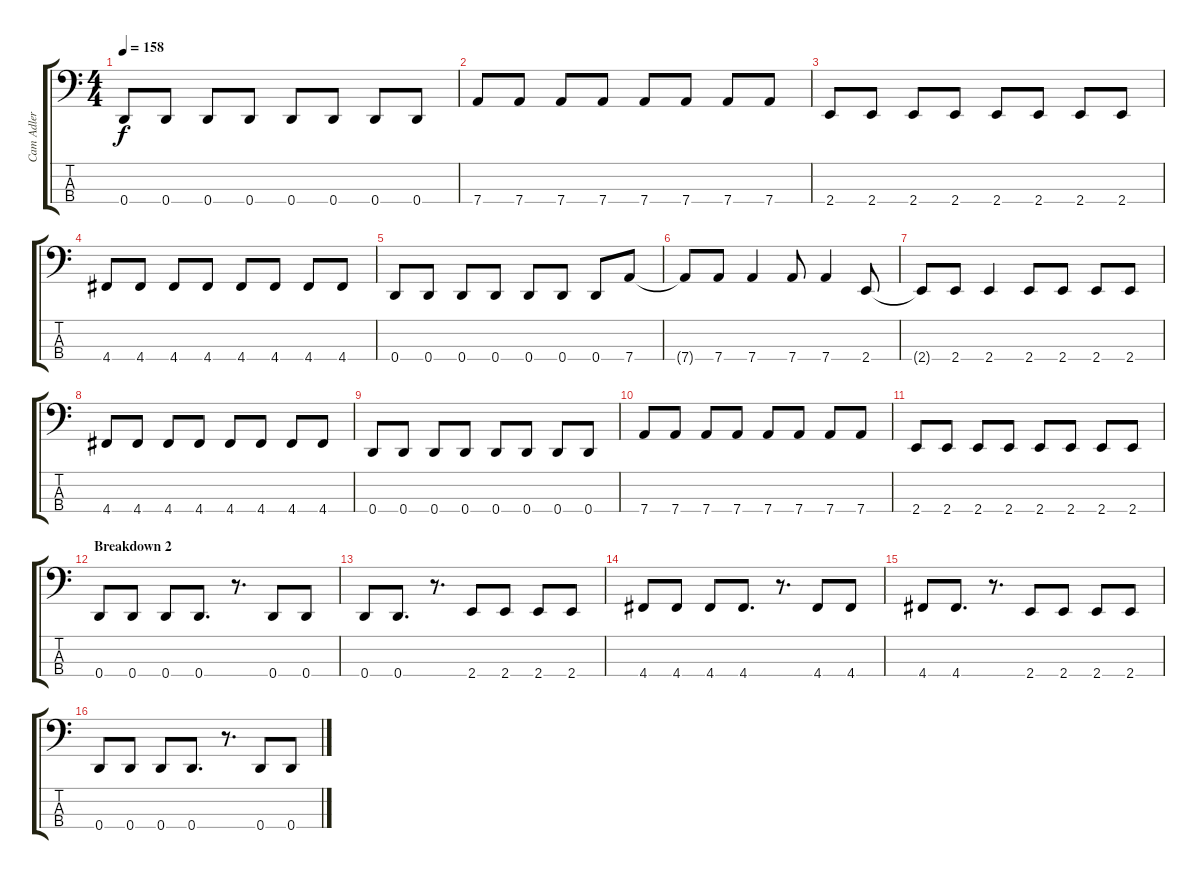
\track ("Cam Adler" "Cam Adler") {instrument electricbassfinger}
\staff {score tabs}
\tuning (G2 D2 A1 D1) {hide}
\ts (4 4)
\tempo 158
\clef f4
\ks c
0.4.8{dy f} 0.4.8 0.4.8 0.4.8 0.4.8 0.4.8 0.4.8 0.4.8 |
7.4.8 7.4.8 7.4.8 7.4.8 7.4.8 7.4.8 7.4.8 7.4.8 |
2.4.8 2.4.8 2.4.8 2.4.8 2.4.8 2.4.8 2.4.8 2.4.8 |
4.4.8 4.4.8 4.4.8 4.4.8 4.4.8 4.4.8 4.4.8 4.4.8 |
0.4.8 0.4.8 0.4.8 0.4.8 0.4.8 0.4.8 0.4.8 7.4.8 |
7.4{t}.8 7.4.8 7.4.4 7.4.8 7.4.4 2.4.8 |
2.4{t}.8 2.4.8 2.4.4 2.4.8 2.4.8 2.4.8 2.4.8 |
4.4.8 4.4.8 4.4.8 4.4.8 4.4.8 4.4.8 4.4.8 4.4.8 |
0.4.8 0.4.8 0.4.8 0.4.8 0.4.8 0.4.8 0.4.8 0.4.8 |
7.4.8 7.4.8 7.4.8 7.4.8 7.4.8 7.4.8 7.4.8 7.4.8 |
2.4.8 2.4.8 2.4.8 2.4.8 2.4.8 2.4.8 2.4.8 2.4.8 |
\section ("" "Breakdown 2")
0.4.8 0.4.8 0.4.8 0.4.8{d} r.8{d} 0.4.8 0.4.8 |
0.4.8 0.4.8{d} r.8{d} 2.4.8 2.4.8 2.4.8 2.4.8 |
4.4.8 4.4.8 4.4.8 4.4.8{d} r.8{d} 4.4.8 4.4.8 |
4.4.8 4.4.8{d} r.8{d} 2.4.8 2.4.8 2.4.8 2.4.8 |
0.4.8 0.4.8 0.4.8 0.4.8{d} r.8{d} 0.4.8 0.4.8
